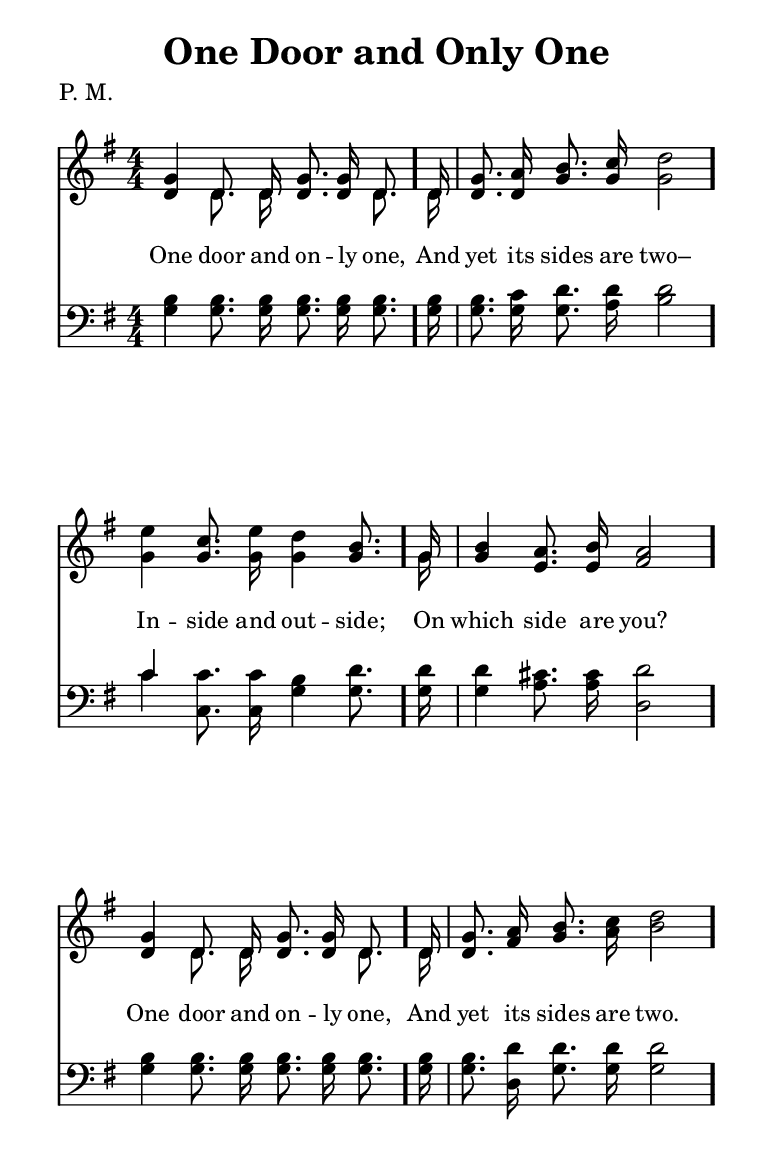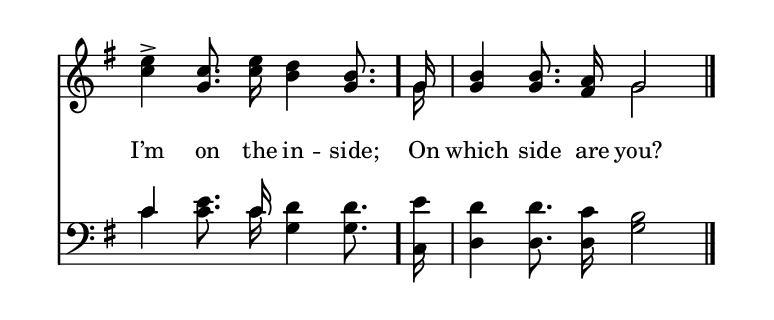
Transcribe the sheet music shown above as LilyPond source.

\include "common/global.ily"
\paper {
  \include "common/paper.ily"
  ragged-last-bottom = ##t
  system-system-spacing.padding = 14
}

\header{
  %children
  hymnnumber = "351"
  title = "One Door and Only One"
  tunename = ""
  meter = "P. M."
  poet = ""
  composer = ""
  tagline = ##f
}

global = {
  \include "common/overrides.ily"
  \override Staff.TimeSignature.style = #'numbered
  \time 4/4
  \override Score.MetronomeMark.transparent = ##t % hide all fermata changes too
  \tempo 4=80
  \key g \major
  \autoBeamOff
}

patternA = { c4 c8. c16 c8. c16 c8. c16 | c8. c16 c8. c16 c2 | }
patternB = { c4 c8. c16 c4 c8. c16 | c4 c8. c16 c2 | }

notesSoprano = {
\global
\relative c'' {

  \changePitch \patternA { g d d g g d d | g a b c d | }
  \changePitch \patternB { e c e d b g | b a b a | }
  \changePitch \patternA { g d d g g d d | g a b c d | }
  \changePitch \patternB { e-> c e d b g | b b a g | }

  \bar "|."

}
}

notesAlto = {
\global
\relative e' {

  \changePitch \patternA { d d d d d d d | d d g g g | }
  \changePitch \patternB { g g g g g g | g e e fis | }
  \changePitch \patternA { d d d d d d d | d fis g a b | }
  \changePitch \patternB { c g c b g g | g g fis g | }

}
}

notesTenor = {
\global
\relative a {

  \changePitch \patternA { b b b b b b b | b c d d d | }
  \changePitch \patternB { c c c b d d | d cis cis d | }
  \changePitch \patternA { b b b b b b b | b d d d d | }
  \changePitch \patternB { c e c d d e | d d c b | }

}
}

notesBass = {
\global
\relative f {

  \changePitch \patternA { g g g g g g g | g g g a b | }
  \changePitch \patternB { c c, c g' g g | g a a d, | }
  \changePitch \patternA { g g g g g g g | g d g g g | }
  \changePitch \patternB { c c c g g c, | d d d g | }

}
}

wordsA = \lyricmode {

One door and on -- ly one, \bar "."
And yet its sides are two– \bar "."
In -- side and out -- side; \bar "."
On which side are you? \bar "."

One door and on -- ly one, \bar "."
And yet its sides are two. \bar "."
I’m on the in -- side; \bar "."
On which side are you? \bar "."

}

\score {
  \context ChoirStaff <<
    \context Staff = upper <<
      \set Staff.autoBeaming = ##f
      \set ChoirStaff.systemStartDelimiter = #'SystemStartBar
      \set ChoirStaff.printPartCombineTexts = ##f
      \partcombine #'(2 . 9) \notesSoprano \notesAlto
      \context NullVoice = sopranos { \voiceOne << \notesSoprano >> }
      \context Lyrics = one   \lyricsto sopranos \wordsA
    >>
    \context Staff = men <<
      \set Staff.autoBeaming = ##f
      \clef bass
      \set ChoirStaff.printPartCombineTexts = ##f
      \partcombine #'(2 . 9) \notesTenor \notesBass
    >>
  >>
  \layout {
    \include "common/layout.ily"
  }
  \midi{
    \include "common/midi.ily"
  }
}

\version "2.19.49"  % necessary for upgrading to future LilyPond versions.

% vi:set et ts=2 sw=2 ai nocindent syntax=lilypond:
